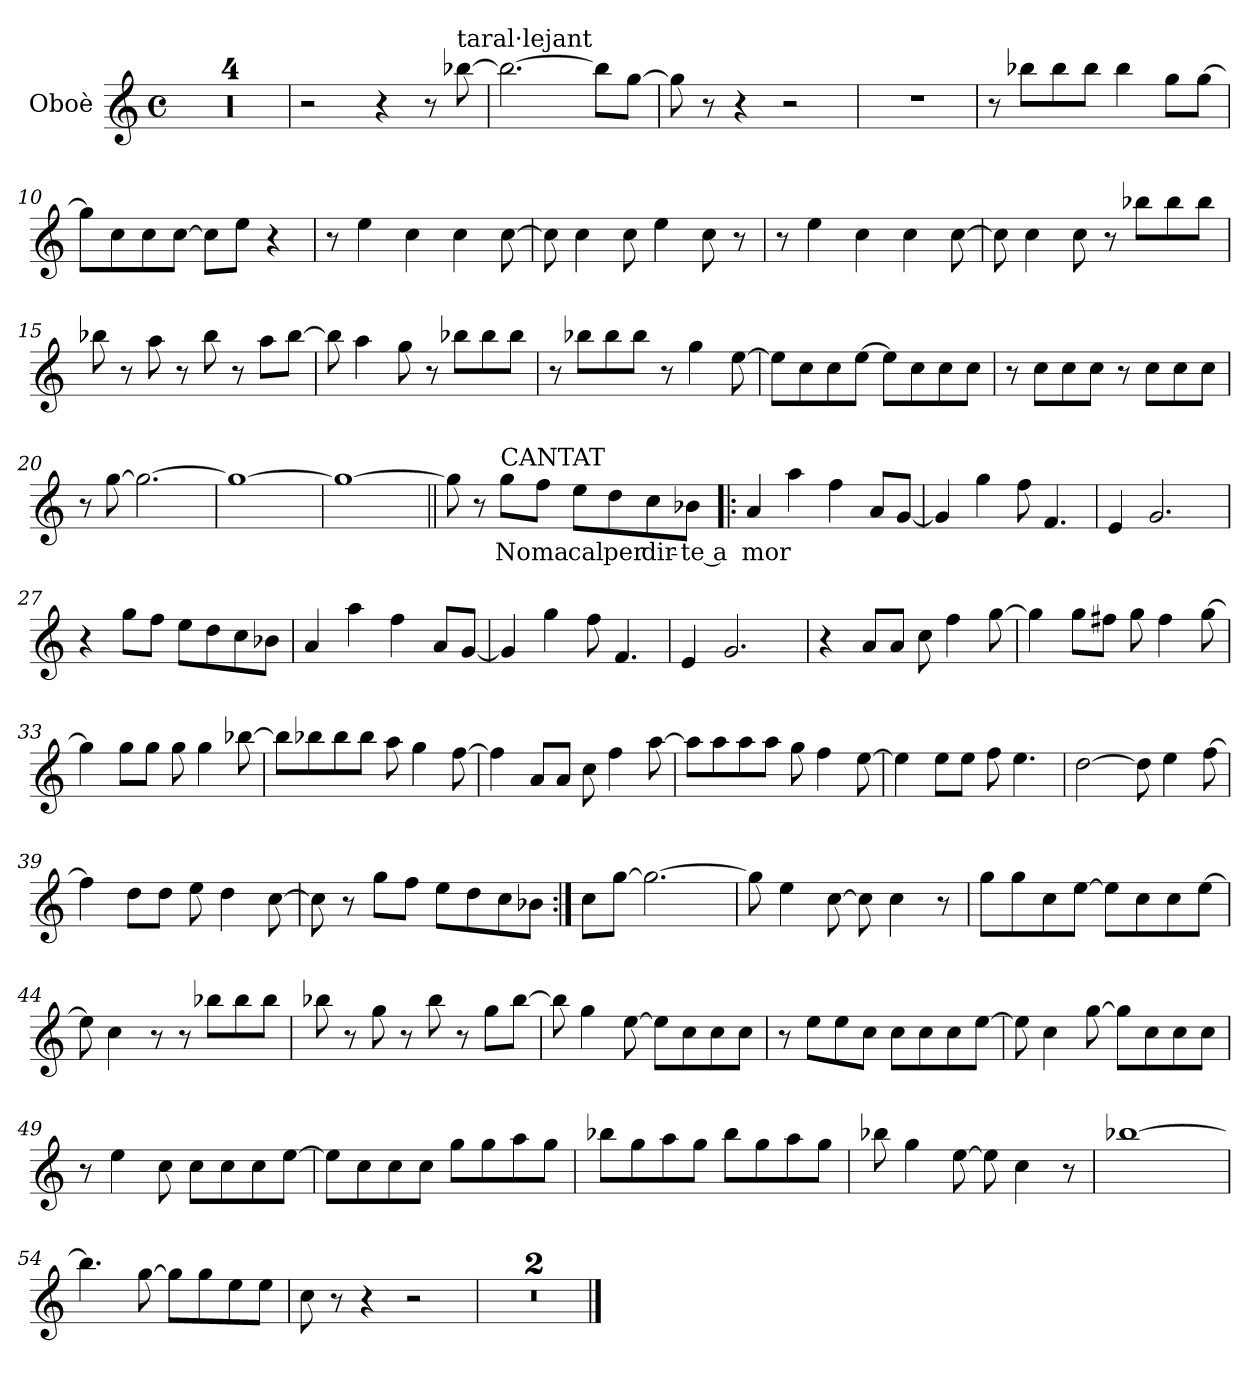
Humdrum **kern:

**kern	**text
*part1	*part1
*staff1	*staff1
*I"Oboè	*
*I'Ob.	*
*clefG2	*
*k[]	*
*M4/4	*
*met(c)	*
=1	=1
1r	.
=2	=2
1r	.
=3	=3
1r	.
=4	=4
1r	.
=5	=5
2r	.
4r	.
8r	.
!LO:TX:a:t=taral·lejant	!
[8bb-X\	.
=6	=6
2.bb-\_	.
8bb-\L]	.
[8gg\J	.
=7	=7
8gg\]	.
8r	.
4r	.
2r	.
=8	=8
1r	.
=9	=9
8r	.
8bb-X\L	.
8bb-\	.
8bb-\J	.
4bb-\	.
8gg\L	.
[8gg\J	.
=10	=10
8gg\L]	.
8cc\	.
8cc\	.
[8cc\J	.
8cc\L]	.
8ee\J	.
4r	.
!!LO:LB:g=z
=11	=11
8r	.
4ee\	.
4cc\	.
4cc\	.
[8cc\	.
=12	=12
8cc\]	.
4cc\	.
8cc\	.
4ee\	.
8cc\	.
8r	.
=13	=13
8r	.
4ee\	.
4cc\	.
4cc\	.
[8cc\	.
=14	=14
8cc\]	.
4cc\	.
8cc\	.
8r	.
8bb-X\L	.
8bb-\	.
8bb-\J	.
=15	=15
8bb-X\	.
8r	.
8aa\	.
8r	.
8bb-\	.
8r	.
8aa\L	.
[8bb-\J	.
=16	=16
8bb-\]	.
4aa\	.
8gg\	.
8r	.
8bb-X\L	.
8bb-\	.
8bb-\J	.
!!LO:LB:g=z
=17	=17
8r	.
8bb-X\L	.
8bb-\	.
8bb-\J	.
8r	.
4gg\	.
[8ee\	.
=18	=18
8ee\L]	.
8cc\	.
8cc\	.
[8ee\J	.
8ee\L]	.
8cc\	.
8cc\	.
8cc\J	.
=19	=19
8r	.
8cc\L	.
8cc\	.
8cc\J	.
8r	.
8cc\L	.
8cc\	.
8cc\J	.
=20	=20
8r	.
[8gg\	.
2.gg\_	.
=21	=21
1gg_	.
=22	=22
1gg_	.
!!LO:LB:g=z
=23||	=23||
8gg\]	.
8r	.
!LO:TX:a:t=CANTAT	!
!	!LO:LY:b
8gg\L	No
!	!LO:LY:b
8ff\J	ma
!	!LO:LY:b
8ee\L	cal
!	!LO:LY:b
8dd\	per
!	!LO:LY:b
8cc\	dir-
!	!LO:LY:b
8b-X\J	te a
=24!|:	=24!|:
!	!LO:LY:b
4a/	-mor
4aa\	.
4ff\	.
8a/L	.
[8g/J	.
=25	=25
4g/]	.
4gg\	.
8ff\	.
4.f/	.
=26	=26
4e/	.
2.g/	.
=27	=27
4r	.
8gg\L	.
8ff\J	.
8ee\L	.
8dd\	.
8cc\	.
8b-X\J	.
=28	=28
4a/	.
4aa\	.
4ff\	.
8a/L	.
[8g/J	.
=29	=29
4g/]	.
4gg\	.
8ff\	.
4.f/	.
!!LO:LB:g=z
=30	=30
4e/	.
2.g/	.
=31	=31
4r	.
8a/L	.
8a/J	.
8cc\	.
4ff\	.
[8gg\	.
=32	=32
4gg\]	.
8gg\L	.
8ff#X\J	.
8gg\	.
4ff#\	.
[8gg\	.
=33	=33
4gg\]	.
8gg\L	.
8gg\J	.
8gg\	.
4gg\	.
[8bb-X\	.
=34	=34
8bb-\L]	.
8bb-X\	.
8bb-\	.
8bb-\J	.
8aa\	.
4gg\	.
[8ff\	.
=35	=35
4ff\]	.
8a/L	.
8a/J	.
8cc\	.
4ff\	.
[8aa\	.
!!LO:LB:g=z
=36	=36
8aa\L]	.
8aa\	.
8aa\	.
8aa\J	.
8gg\	.
4ff\	.
[8ee\	.
=37	=37
4ee\]	.
8ee\L	.
8ee\J	.
8ff\	.
4.ee\	.
=38	=38
[2dd\	.
8dd\]	.
4ee\	.
[8ff\	.
=39	=39
4ff\]	.
8dd\L	.
8dd\J	.
8ee\	.
4dd\	.
[8cc\	.
=40	=40
8cc\]	.
8r	.
8gg\L	.
8ff\J	.
8ee\L	.
8dd\	.
8cc\	.
8b-X\J	.
=41:|!	=41:|!
8cc\L	.
[8gg\J	.
2.gg\_	.
=42	=42
8gg\]	.
4ee\	.
[8cc\	.
8cc\]	.
4cc\	.
8r	.
!!LO:LB:g=z
=43	=43
8gg\L	.
8gg\	.
8cc\	.
[8ee\J	.
8ee\L]	.
8cc\	.
8cc\	.
[8ee\J	.
=44	=44
8ee\]	.
4cc\	.
8r	.
8r	.
8bb-X\L	.
8bb-\	.
8bb-\J	.
=45	=45
8bb-X\	.
8r	.
8gg\	.
8r	.
8bb-\	.
8r	.
8gg\L	.
[8bb-\J	.
=46	=46
8bb-\]	.
4gg\	.
[8ee\	.
8ee\L]	.
8cc\	.
8cc\	.
8cc\J	.
=47	=47
8r	.
8ee\L	.
8ee\	.
8cc\J	.
8cc\L	.
8cc\	.
8cc\	.
[8ee\J	.
=48	=48
8ee\]	.
4cc\	.
[8gg\	.
8gg\L]	.
8cc\	.
8cc\	.
8cc\J	.
!!LO:LB:g=z
=49	=49
8r	.
4ee\	.
8cc\	.
8cc\L	.
8cc\	.
8cc\	.
[8ee\J	.
=50	=50
8ee\L]	.
8cc\	.
8cc\	.
8cc\J	.
8gg\L	.
8gg\	.
8aa\	.
8gg\J	.
=51	=51
8bb-X\L	.
8gg\	.
8aa\	.
8gg\J	.
8bb-\L	.
8gg\	.
8aa\	.
8gg\J	.
=52	=52
8bb-X\	.
4gg\	.
[8ee\	.
8ee\]	.
4cc\	.
8r	.
=53	=53
[1bb-X	.
=54	=54
4.bb-\]	.
[8gg\	.
8gg\L]	.
8gg\	.
8ee\	.
8ee\J	.
=55	=55
8cc\	.
8r	.
4r	.
2r	.
!!LO:LB:g=z
=56	=56
1r	.
=57	=57
1r	.
==	==
*-	*-
